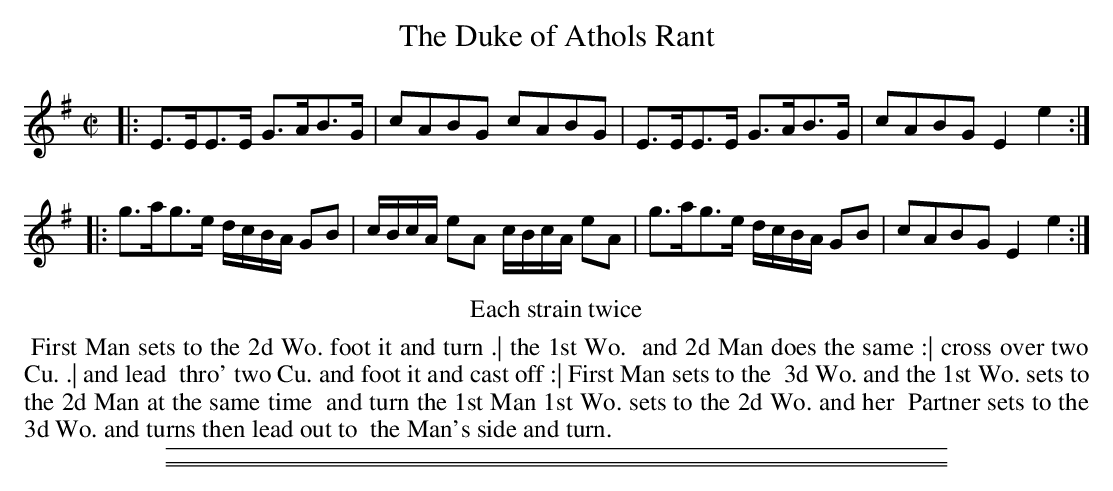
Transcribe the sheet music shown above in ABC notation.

X:1
T: The Duke of Athols Rant
M: C|
L: 1/16
K: Em
|: E3EE3E  G3AB3G | c2A2B2G2 c2A2B2G2 | E3EE3E G3AB3G | c2A2B2G2 E4e4 :|
|: g3ag3e dcBA G2B2 | cBcA e2A2 cBcA e2A2 | g3ag3e dcBA G2B2 | c2A2B2G2 E4e4 :|
